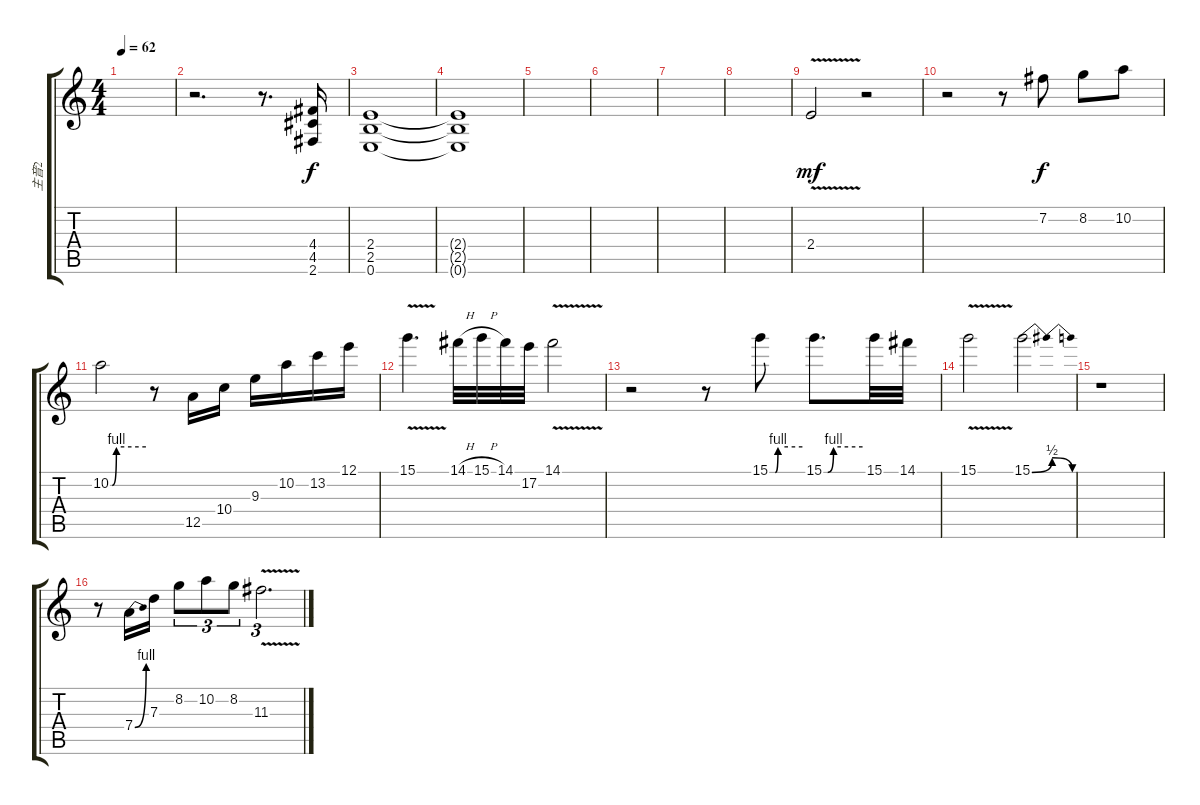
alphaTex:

\track ("主音2" "主音2") {instrument overdrivenguitar}
\staff {score tabs}
\tuning (E4 B3 G3 D3 A2 E2) {hide}
\ts (4 4)
\tempo 62
\clef g2
\ks c
|
r.2{d} r.8{d} (4.4 4.5 2.6).16 |
(2.4 2.5 0.6).1{txt ""} |
(2.4{t} 2.5{t} 0.6{t}).1 |
|
|
|
|
2.4{v}.2{dy mf} r.2 |
r.2 r.8 7.2.8{dy f} 8.2.8 10.2.8 |
10.2{be (custom 0 0 3 0 10 4 60 4)}.2 r.8 12.5.16 10.4.16 9.3.16 10.2.16 13.2.16 12.1.16 |
15.1{v}.4{d} 14.1{h}.32 15.1{h}.32 14.1.32 17.2.32 14.1{v}.2 |
r.2 r.8 15.1{be (custom 0 0 10 0 15 4 60 4)}.8 15.1{be (custom 0 0 6 0 15 4 60 4)}.8{d} 15.1.32 14.1.32 |
15.1{v}.2 15.1{be (bendrelease 0 0 10 2 55 2 60 0)}.2 |
r.1 |
r.8 7.4{be (bend 0 0 60 4)}.16 7.3.16 8.2.8{tu (3 2)} 10.2.8{tu (3 2)} 8.2.8{tu (3 2)} 11.3{v}.2{d tu (3 2)}
